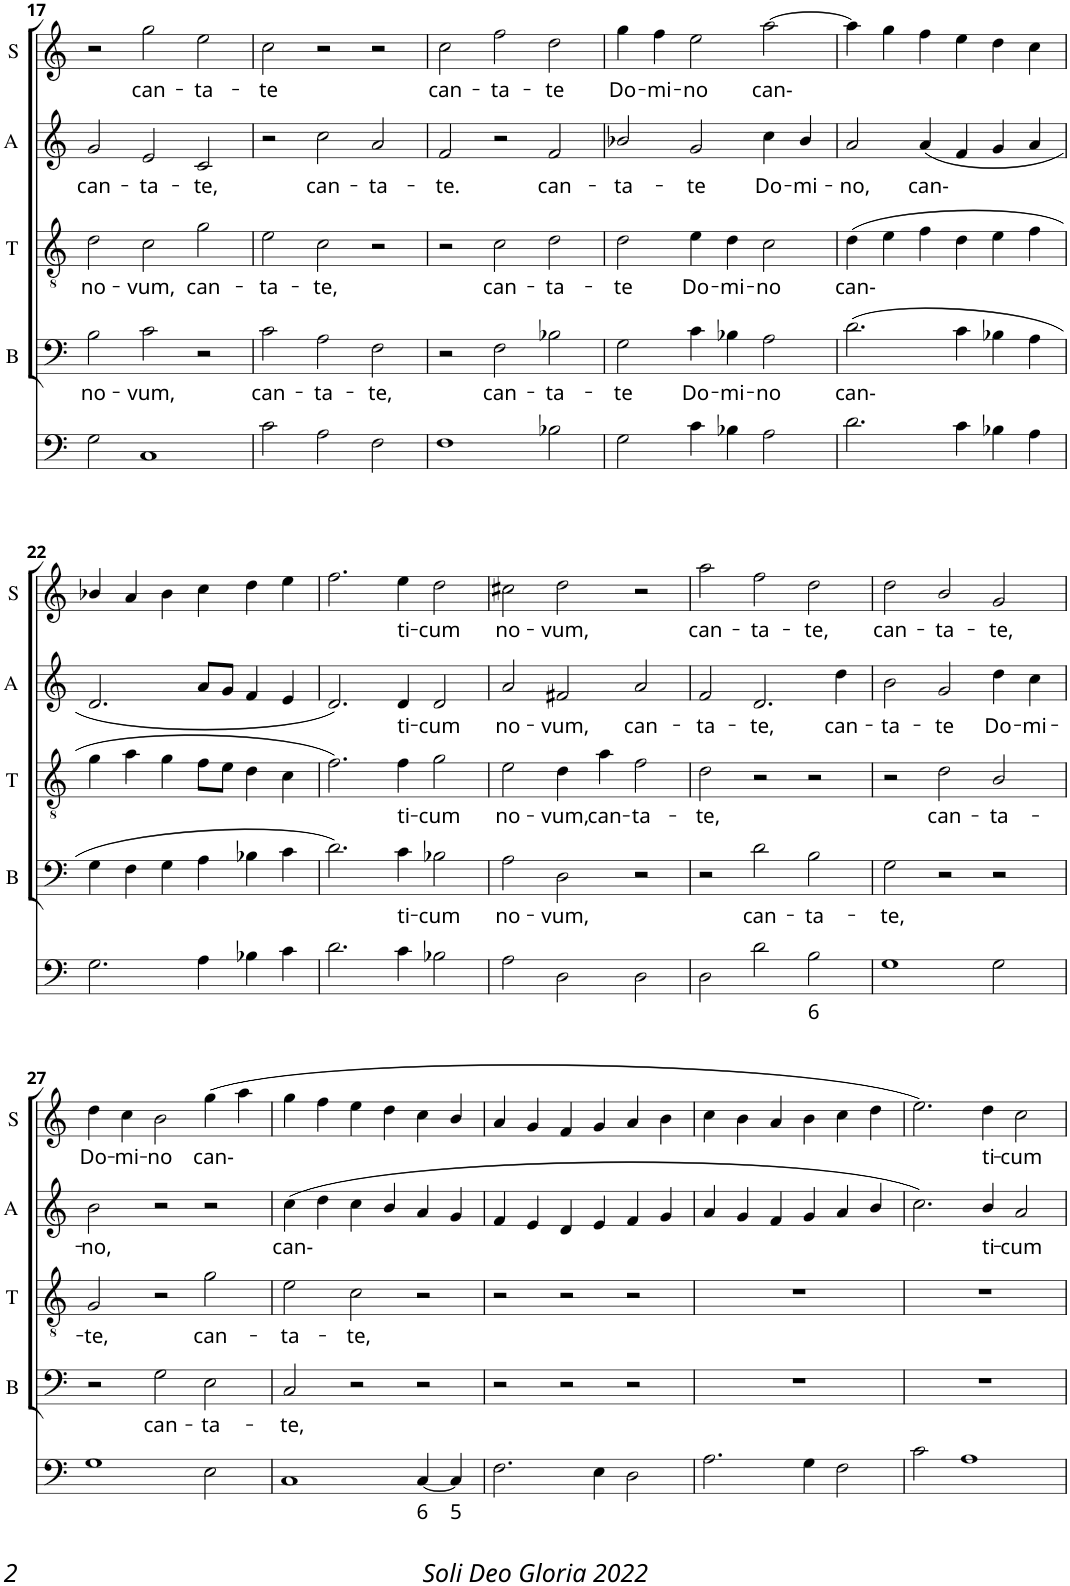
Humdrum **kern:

**kern	**text	**kern	**text	**kern	**text	**kern	**text	**kern	**text
*part5	*part5	*part4	*part4	*part3	*part3	*part2	*part2	*part1	*part1
*staff5	*staff5	*staff4	*staff4	*staff3	*staff3	*staff2	*staff2	*staff1	*staff1
*I"Continuo	*	*I"Bass	*	*I"Tenor	*	*I"Alto	*	*I"Soprano	*
*	*	*I'B	*	*I'T	*	*I'A	*	*I'S	*
!!LO:PB:g=z
*clefF4	*	*clefF4	*	*clefGv2	*	*clefG2	*	*clefG2	*
*k[]	*	*k[]	*	*k[]	*	*k[]	*	*k[]	*
*M3/2	*	*M3/2	*	*M3/2	*	*M3/2	*	*M3/2	*
=17	=17	=17	=17	=17	=17	=17	=17	=17	=17
!	!	!	!LO:LY:b	!	!LO:LY:b	!	!LO:LY:b	!	!
2G\	.	2B\	no-	2d\	no-	2g/	can-	2r	.
!	!	!	!LO:LY:b	!	!LO:LY:b	!	!LO:LY:b	!	!LO:LY:b
1C	.	2c\	-vum,	2c\	-vum,	2e/	-ta-	2gg\	can-
!	!	!	!	!	!LO:LY:b	!	!LO:LY:b	!	!LO:LY:b
.	.	2r	.	2g\	can-	2c/	-te,	2ee\	-ta-
=18	=18	=18	=18	=18	=18	=18	=18	=18	=18
!	!	!	!LO:LY:b	!	!LO:LY:b	!	!	!	!LO:LY:b
2c\	.	2c\	can-	2e\	-ta-	2r	.	2cc\	-te
!	!	!	!LO:LY:b	!	!LO:LY:b	!	!LO:LY:b	!	!
2A\	.	2A\	-ta-	2c\	-te,	2cc\	can-	2r	.
!	!	!	!LO:LY:b	!	!	!	!LO:LY:b	!	!
2F\	.	2F\	-te,	2r	.	2a/	-ta-	2r	.
=19	=19	=19	=19	=19	=19	=19	=19	=19	=19
!	!	!	!	!	!	!	!LO:LY:b	!	!LO:LY:b
1F	.	2r	.	2r	.	2f/	-te.	2cc\	can-
!	!	!	!LO:LY:b	!	!LO:LY:b	!	!	!	!LO:LY:b
.	.	2F\	can-	2c\	can-	2r	.	2ff\	-ta-
!	!	!	!LO:LY:b	!	!LO:LY:b	!	!LO:LY:b	!	!LO:LY:b
2B-X\	.	2B-X\	-ta-	2d\	-ta-	2f/	can-	2dd\	-te
=20	=20	=20	=20	=20	=20	=20	=20	=20	=20
!	!	!	!LO:LY:b	!	!LO:LY:b	!	!LO:LY:b	!	!LO:LY:b
2G\	.	2G\	-te	2d\	-te	2b-X/	-ta-	4gg\	Do-
!	!	!	!	!	!	!	!	!	!LO:LY:b
.	.	.	.	.	.	.	.	4ff\	-mi-
!	!	!	!LO:LY:b	!	!LO:LY:b	!	!LO:LY:b	!	!LO:LY:b
4c\	.	4c\	Do-	4e\	Do-	2g/	-te	2ee\	-no
!	!	!	!LO:LY:b	!	!LO:LY:b	!	!	!	!
4B-X\	.	4B-X\	-mi-	4d\	-mi-	.	.	.	.
!	!	!	!LO:LY:b	!	!LO:LY:b	!	!LO:LY:b	!	!LO:LY:b
2A\	.	2A\	-no	2c\	-no	4cc\	Do-	[2aa\	can-
!	!	!	!	!	!	!	!LO:LY:b	!	!
.	.	.	.	.	.	4b-/	-mi-	.	.
=21	=21	=21	=21	=21	=21	=21	=21	=21	=21
!	!	!	!LO:LY:b	!	!LO:LY:b	!	!LO:LY:b	!	!
2.d\	.	(2.d\	can-	(4d\	can-	2a/	-no,	4aa\]	.
.	.	.	.	4e\	.	.	.	4gg\	.
!	!	!	!	!	!	!	!LO:LY:b	!	!
.	.	.	.	4f\	.	(4a/	can-	4ff\	.
4c\	.	4c\	.	4d\	.	4f/	.	4ee\	.
4B-X\	.	4B-X\	.	4e\	.	4g/	.	4dd\	.
4A\	.	4A\	.	4f\	.	4a/	.	4cc\	.
!!LO:LB:g=z
=22	=22	=22	=22	=22	=22	=22	=22	=22	=22
2.G\	.	4G\	.	4g\	.	2.d/	.	4b-X/	.
.	.	4F\	.	4a\	.	.	.	4a/	.
.	.	4G\	.	4g\	.	.	.	4b-\	.
4A\	.	4A\	.	8f\L	.	8a/L	.	4cc\	.
.	.	.	.	8e\J	.	8g/J	.	.	.
4B-X\	.	4B-X\	.	4d\	.	4f/	.	4dd\	.
4c\	.	4c\	.	4c\	.	4e/	.	4ee\	.
=23	=23	=23	=23	=23	=23	=23	=23	=23	=23
2.d\	.	2.d\)	.	2.f\)	.	2.d/)	.	2.ff\	.
!	!	!	!LO:LY:b	!	!LO:LY:b	!	!LO:LY:b	!	!LO:LY:b
4c\	.	4c\	ti-	4f\	ti-	4d/	ti-	4ee\	ti-
!	!	!	!LO:LY:b	!	!LO:LY:b	!	!LO:LY:b	!	!LO:LY:b
2B-X\	.	2B-X\	-cum	2g\	-cum	2d/	-cum	2dd\	-cum
=24	=24	=24	=24	=24	=24	=24	=24	=24	=24
!	!	!	!LO:LY:b	!	!LO:LY:b	!	!LO:LY:b	!	!LO:LY:b
2A\	.	2A\	no-	2e\	no-	2a/	no-	2cc#X\	no-
!	!	!	!LO:LY:b	!	!LO:LY:b	!	!LO:LY:b	!	!LO:LY:b
2D\	.	2D\	-vum,	4d\	-vum,	2f#X/	-vum,	2dd\	-vum,
!	!	!	!	!	!LO:LY:b	!	!	!	!
.	.	.	.	4a\	can-	.	.	.	.
!	!	!	!	!	!LO:LY:b	!	!LO:LY:b	!	!
2D\	.	2r	.	2f\	-ta-	2a/	can-	2r	.
=25	=25	=25	=25	=25	=25	=25	=25	=25	=25
!	!	!	!	!	!LO:LY:b	!	!LO:LY:b	!	!LO:LY:b
2D\	.	2r	.	2d\	-te,	2f/	-ta-	2aa\	can-
!	!	!	!LO:LY:b	!	!	!	!LO:LY:b	!	!LO:LY:b
2d\	.	2d\	can-	2r	.	2.d/	-te,	2ff\	-ta-
!	!LO:LY:b	!	!LO:LY:b	!	!	!	!	!	!LO:LY:b
2B\	6	2B\	-ta-	2r	.	.	.	2dd\	-te,
!	!	!	!	!	!	!	!LO:LY:b	!	!
.	.	.	.	.	.	4dd\	can-	.	.
=26	=26	=26	=26	=26	=26	=26	=26	=26	=26
!	!	!	!LO:LY:b	!	!	!	!LO:LY:b	!	!LO:LY:b
1G	.	2G\	-te,	2r	.	2b\	-ta-	2dd\	can-
!	!	!	!	!	!LO:LY:b	!	!LO:LY:b	!	!LO:LY:b
.	.	2r	.	2d\	can-	2g/	-te	2b/	-ta-
!	!	!	!	!	!LO:LY:b	!	!LO:LY:b	!	!LO:LY:b
2G\	.	2r	.	2B/	-ta-	4dd\	Do-	2g/	-te,
!	!	!	!	!	!	!	!LO:LY:b	!	!
.	.	.	.	.	.	4cc\	-mi-	.	.
!!LO:LB:g=z
=27	=27	=27	=27	=27	=27	=27	=27	=27	=27
!	!	!	!	!	!LO:LY:b	!	!LO:LY:b	!	!LO:LY:b
1G	.	2r	.	2G/	-te,	2b\	-no,	4dd\	Do-
!	!	!	!	!	!	!	!	!	!LO:LY:b
.	.	.	.	.	.	.	.	4cc\	-mi-
!	!	!	!LO:LY:b	!	!	!	!	!	!LO:LY:b
.	.	2G\	can-	2r	.	2r	.	2b\	-no
!	!	!	!LO:LY:b	!	!LO:LY:b	!	!	!	!LO:LY:b
2E\	.	2E\	-ta-	2g\	can-	2r	.	(4gg\	can-
.	.	.	.	.	.	.	.	4aa\	.
=28	=28	=28	=28	=28	=28	=28	=28	=28	=28
!	!	!	!LO:LY:b	!	!LO:LY:b	!	!LO:LY:b	!	!
1C	.	2C/	-te,	2e\	-ta-	(4cc\	can-	4gg\	.
.	.	.	.	.	.	4dd\	.	4ff\	.
!	!	!	!	!	!LO:LY:b	!	!	!	!
.	.	2r	.	2c\	-te,	4cc\	.	4ee\	.
.	.	.	.	.	.	4b/	.	4dd\	.
!	!LO:LY:b	!	!	!	!	!	!	!	!
[4C/	6	2r	.	2r	.	4a/	.	4cc\	.
!	!LO:LY:b	!	!	!	!	!	!	!	!
4C/]	5	.	.	.	.	4g/	.	4b/	.
=29	=29	=29	=29	=29	=29	=29	=29	=29	=29
2.F\	.	2r	.	2r	.	4f/	.	4a/	.
.	.	.	.	.	.	4e/	.	4g/	.
.	.	2r	.	2r	.	4d/	.	4f/	.
4E\	.	.	.	.	.	4e/	.	4g/	.
2D\	.	2r	.	2r	.	4f/	.	4a/	.
.	.	.	.	.	.	4g/	.	4b\	.
=30	=30	=30	=30	=30	=30	=30	=30	=30	=30
2.A\	.	1.r	.	1.r	.	4a/	.	4cc\	.
.	.	.	.	.	.	4g/	.	4b\	.
.	.	.	.	.	.	4f/	.	4a/	.
4G\	.	.	.	.	.	4g/	.	4b\	.
2F\	.	.	.	.	.	4a/	.	4cc\	.
.	.	.	.	.	.	4b/	.	4dd\	.
=31	=31	=31	=31	=31	=31	=31	=31	=31	=31
2c\	.	1.r	.	1.r	.	2.cc\)	.	2.ee\)	.
1A	.	.	.	.	.	.	.	.	.
!	!	!	!	!	!	!	!LO:LY:b	!	!LO:LY:b
.	.	.	.	.	.	4b/	ti-	4dd\	ti-
!	!	!	!	!	!	!	!LO:LY:b	!	!LO:LY:b
.	.	.	.	.	.	2a/	-cum	2cc\	-cum
=	=	=	=	=	=	=	=	=	=
*-	*-	*-	*-	*-	*-	*-	*-	*-	*-
